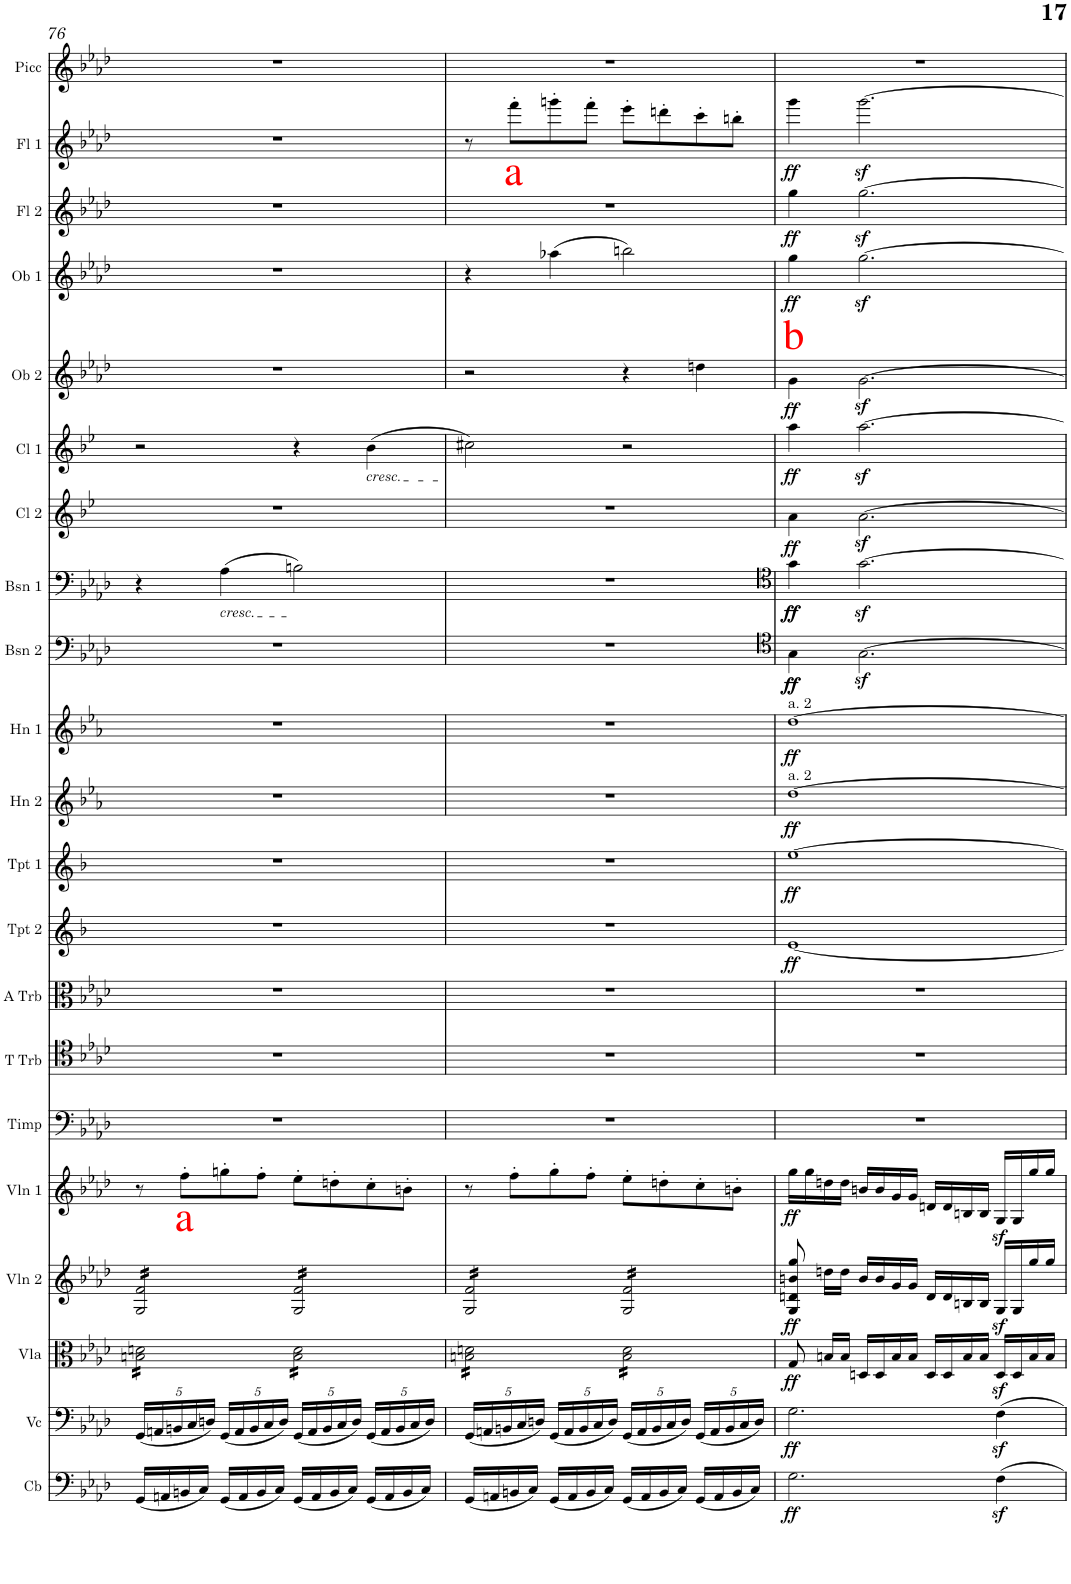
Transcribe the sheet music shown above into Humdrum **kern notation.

**kern	**dynam	**kern	**dynam	**kern	**dynam	**kern	**dynam	**kern	**text	**dynam	**kern	**kern	**kern	**kern	**dynam	**kern	**dynam	**kern	**dynam	**kern	**dynam	**kern	**dynam	**kern	**dynam	**kern	**dynam	**kern	**dynam	**kern	**dynam	**kern	**text	**dynam	**kern	**dynam	**kern	**text	**dynam	**kern
*part21	*part21	*part20	*part20	*part19	*part19	*part18	*part18	*part17	*part17	*part17	*part16	*part15	*part14	*part13	*part13	*part12	*part12	*part11	*part11	*part10	*part10	*part9	*part9	*part8	*part8	*part7	*part7	*part6	*part6	*part5	*part5	*part4	*part4	*part4	*part3	*part3	*part2	*part2	*part2	*part1
*staff21	*staff21	*staff20	*staff20	*staff19	*staff19	*staff18	*staff18	*staff17	*staff17	*staff17	*staff16	*staff15	*staff14	*staff13	*staff13	*staff12	*staff12	*staff11	*staff11	*staff10	*staff10	*staff9	*staff9	*staff8	*staff8	*staff7	*staff7	*staff6	*staff6	*staff5	*staff5	*staff4	*staff4	*staff4	*staff3	*staff3	*staff2	*staff2	*staff2	*staff1
*I"Contrabass	*	*I"Violoncello	*	*I"Viola	*	*I"Violin 2	*	*I"Violin 1	*	*	*I"Timpani	*I"Tenor Trombone	*I"Alto Trombone	*I"Eb Trumpet 2	*	*I"Eb Trumpet 1	*	*I"F Horn 2	*	*I"F Horn 1	*	*I"Bassoon 2	*	*I"Bassoon 1	*	*I"Bb Clarinet 2	*	*I"Bb Clarinet 1	*	*I"Oboe 2	*	*I"Oboe 1	*	*	*I"Flute 2	*	*I"Flute 1	*	*	*I"Piccolo
*I'Cb	*	*I'Vc	*	*I'Vla	*	*I'Vln 2	*	*I'Vln 1	*	*	*I'Timp	*I'T Trb	*I'A Trb	*I'Tpt 2	*	*I'Tpt 1	*	*I'Hn 2	*	*I'Hn 1	*	*I'Bsn 2	*	*I'Bsn 1	*	*I'Cl 2	*	*I'Cl 1	*	*I'Ob 2	*	*I'Ob 1	*	*	*I'Fl 2	*	*I'Fl 1	*	*	*I'Picc
!!LO:PB:g=z
*clefF4	*	*clefF4	*	*clefC3	*	*clefG2	*	*clefG2	*	*	*clefF4	*clefC4	*clefC3	*clefG2	*	*clefG2	*	*clefG2	*	*clefG2	*	*clefF4	*	*clefF4	*	*clefG2	*	*clefG2	*	*clefG2	*	*clefG2	*	*	*clefG2	*	*clefG2	*	*	*clefG2
*Trd7c12	*	*	*	*	*	*	*	*	*	*	*	*	*	*Trd-2c-3	*	*Trd-2c-3	*	*Trd4c7	*	*Trd4c7	*	*	*	*	*	*Trd1c2	*	*Trd1c2	*	*	*	*	*	*	*	*	*	*	*	*Trd-7c-12
*k[b-e-a-d-]	*	*k[b-e-a-d-]	*	*k[b-e-a-d-]	*	*k[b-e-a-d-]	*	*k[b-e-a-d-]	*	*	*k[b-e-a-d-]	*k[b-e-a-d-]	*k[b-e-a-d-]	*k[b-]	*	*k[b-]	*	*k[b-e-a-]	*	*k[b-e-a-]	*	*k[b-e-a-d-]	*	*k[b-e-a-d-]	*	*k[b-e-]	*	*k[b-e-]	*	*k[b-e-a-d-]	*	*k[b-e-a-d-]	*	*	*k[b-e-a-d-]	*	*k[b-e-a-d-]	*	*	*k[b-e-a-d-]
*M4/4	*	*M4/4	*	*M4/4	*	*M4/4	*	*M4/4	*	*	*M4/4	*M4/4	*M4/4	*M4/4	*	*M4/4	*	*M4/4	*	*M4/4	*	*M4/4	*	*M4/4	*	*M4/4	*	*M4/4	*	*M4/4	*	*M4/4	*	*	*M4/4	*	*M4/4	*	*	*M4/4
*met(c)	*	*met(c)	*	*met(c)	*	*met(c)	*	*met(c)	*	*	*met(c)	*met(c)	*met(c)	*met(c)	*	*met(c)	*	*met(c)	*	*met(c)	*	*met(c)	*	*met(c)	*	*met(c)	*	*met(c)	*	*met(c)	*	*met(c)	*	*	*met(c)	*	*met(c)	*	*	*met(c)
*	*	*Xbrackettup	*	*	*	*	*	*	*	*	*	*	*	*	*	*	*	*	*	*	*	*	*	*	*	*	*	*	*	*	*	*	*	*	*	*	*	*	*	*
=76	=76	=76	=76	=76	=76	=76	=76	=76	=76	=76	=76	=76	=76	=76	=76	=76	=76	=76	=76	=76	=76	=76	=76	=76	=76	=76	=76	=76	=76	=76	=76	=76	=76	=76	=76	=76	=76	=76	=76	=76
*	*	*	*	*tremolo	*	*	*	*	*	*	*	*	*	*	*	*	*	*	*	*	*	*	*	*	*	*	*	*	*	*	*	*	*	*	*	*	*	*	*	*
*	*	*	*	*	*	*tremolo	*	*	*	*	*	*	*	*	*	*	*	*	*	*	*	*	*	*	*	*	*	*	*	*	*	*	*	*	*	*	*	*	*	*
(16GG/LL	.	(20GG/LL	.	16Bn\ 16dn\LL	.	16G/ 16f/LL	.	8r	.	.	1r	1r	1r	1r	.	1r	.	1r	.	1r	.	1r	.	4r	.	1r	.	2r	.	1r	.	1r	.	.	1r	.	1r	.	.	1r
.	.	20AAn/	.	.	.	.	.	.	.	.	.	.	.	.	.	.	.	.	.	.	.	.	.	.	.	.	.	.	.	.	.	.	.	.	.	.	.	.	.	.
16AAn/	.	.	.	16Bn\ 16dn\	.	16G/ 16f/	.	.	.	.	.	.	.	.	.	.	.	.	.	.	.	.	.	.	.	.	.	.	.	.	.	.	.	.	.	.	.	.	.	.
.	.	20BBn/	.	.	.	.	.	.	.	.	.	.	.	.	.	.	.	.	.	.	.	.	.	.	.	.	.	.	.	.	.	.	.	.	.	.	.	.	.	.
!	!	!	!	!	!	!	!	!	!LO:LY:b:color=#FF0000	!	!	!	!	!	!	!	!	!	!	!	!	!	!	!	!	!	!	!	!	!	!	!	!	!	!	!	!	!	!	!
16BBn/	.	.	.	16Bn\ 16dn\	.	16G/ 16f/	.	8ff'\L	a	.	.	.	.	.	.	.	.	.	.	.	.	.	.	.	.	.	.	.	.	.	.	.	.	.	.	.	.	.	.	.
.	.	20C/	.	.	.	.	.	.	.	.	.	.	.	.	.	.	.	.	.	.	.	.	.	.	.	.	.	.	.	.	.	.	.	.	.	.	.	.	.	.
16C/JJ)	.	.	.	16Bn\ 16dn\	.	16G/ 16f/	.	.	.	.	.	.	.	.	.	.	.	.	.	.	.	.	.	.	.	.	.	.	.	.	.	.	.	.	.	.	.	.	.	.
.	.	20Dn/JJ)	.	.	.	.	.	.	.	.	.	.	.	.	.	.	.	.	.	.	.	.	.	.	.	.	.	.	.	.	.	.	.	.	.	.	.	.	.	.
!	!	!	!	!	!	!	!	!	!	!	!	!	!	!	!	!	!	!	!	!	!	!	!	!LO:TX:b:i:t=cresc.	!	!	!	!	!	!	!	!	!	!	!	!	!	!	!	!
(16GG/LL	.	(20GG/LL	.	16Bn\ 16dn\	.	16G/ 16f/	.	8ggn'\	.	.	.	.	.	.	.	.	.	.	.	.	.	.	.	(4A-\	.	.	.	.	.	.	.	.	.	.	.	.	.	.	.	.
.	.	20AA/	.	.	.	.	.	.	.	.	.	.	.	.	.	.	.	.	.	.	.	.	.	.	.	.	.	.	.	.	.	.	.	.	.	.	.	.	.	.
16AA/	.	.	.	16Bn\ 16dn\	.	16G/ 16f/	.	.	.	.	.	.	.	.	.	.	.	.	.	.	.	.	.	.	.	.	.	.	.	.	.	.	.	.	.	.	.	.	.	.
.	.	20BB/	.	.	.	.	.	.	.	.	.	.	.	.	.	.	.	.	.	.	.	.	.	.	.	.	.	.	.	.	.	.	.	.	.	.	.	.	.	.
16BB/	.	.	.	16Bn\ 16dn\	.	16G/ 16f/	.	8ff'\J	.	.	.	.	.	.	.	.	.	.	.	.	.	.	.	.	.	.	.	.	.	.	.	.	.	.	.	.	.	.	.	.
.	.	20C/	.	.	.	.	.	.	.	.	.	.	.	.	.	.	.	.	.	.	.	.	.	.	.	.	.	.	.	.	.	.	.	.	.	.	.	.	.	.
16C/JJ)	.	.	.	16Bn\ 16dn\JJ	.	16G/ 16f/JJ	.	.	.	.	.	.	.	.	.	.	.	.	.	.	.	.	.	.	.	.	.	.	.	.	.	.	.	.	.	.	.	.	.	.
.	.	20D/JJ)	.	.	.	.	.	.	.	.	.	.	.	.	.	.	.	.	.	.	.	.	.	.	.	.	.	.	.	.	.	.	.	.	.	.	.	.	.	.
(16GG/LL	.	(20GG/LL	.	16B\ 16d\LL	.	16G/ 16f/LL	.	8ee-'\L	.	.	.	.	.	.	.	.	.	.	.	.	.	.	.	2Bn\)	.	.	.	4r	.	.	.	.	.	.	.	.	.	.	.	.
.	.	20AA/	.	.	.	.	.	.	.	.	.	.	.	.	.	.	.	.	.	.	.	.	.	.	.	.	.	.	.	.	.	.	.	.	.	.	.	.	.	.
16AA/	.	.	.	16B\ 16d\	.	16G/ 16f/	.	.	.	.	.	.	.	.	.	.	.	.	.	.	.	.	.	.	.	.	.	.	.	.	.	.	.	.	.	.	.	.	.	.
.	.	20BB/	.	.	.	.	.	.	.	.	.	.	.	.	.	.	.	.	.	.	.	.	.	.	.	.	.	.	.	.	.	.	.	.	.	.	.	.	.	.
16BB/	.	.	.	16B\ 16d\	.	16G/ 16f/	.	8ddn'\	.	.	.	.	.	.	.	.	.	.	.	.	.	.	.	.	.	.	.	.	.	.	.	.	.	.	.	.	.	.	.	.
.	.	20C/	.	.	.	.	.	.	.	.	.	.	.	.	.	.	.	.	.	.	.	.	.	.	.	.	.	.	.	.	.	.	.	.	.	.	.	.	.	.
16C/JJ)	.	.	.	16B\ 16d\	.	16G/ 16f/	.	.	.	.	.	.	.	.	.	.	.	.	.	.	.	.	.	.	.	.	.	.	.	.	.	.	.	.	.	.	.	.	.	.
.	.	20D/JJ)	.	.	.	.	.	.	.	.	.	.	.	.	.	.	.	.	.	.	.	.	.	.	.	.	.	.	.	.	.	.	.	.	.	.	.	.	.	.
!	!	!	!	!	!	!	!	!	!	!	!	!	!	!	!	!	!	!	!	!	!	!	!	!	!	!	!	!LO:TX:b:i:t=cresc.	!	!	!	!	!	!	!	!	!	!	!	!
(16GG/LL	.	(20GG/LL	.	16B\ 16d\	.	16G/ 16f/	.	8cc'\	.	.	.	.	.	.	.	.	.	.	.	.	.	.	.	.	.	.	.	(4b-\	.	.	.	.	.	.	.	.	.	.	.	.
.	.	20AA/	.	.	.	.	.	.	.	.	.	.	.	.	.	.	.	.	.	.	.	.	.	.	.	.	.	.	.	.	.	.	.	.	.	.	.	.	.	.
16AA/	.	.	.	16B\ 16d\	.	16G/ 16f/	.	.	.	.	.	.	.	.	.	.	.	.	.	.	.	.	.	.	.	.	.	.	.	.	.	.	.	.	.	.	.	.	.	.
.	.	20BB/	.	.	.	.	.	.	.	.	.	.	.	.	.	.	.	.	.	.	.	.	.	.	.	.	.	.	.	.	.	.	.	.	.	.	.	.	.	.
16BB/	.	.	.	16B\ 16d\	.	16G/ 16f/	.	8bn'\J	.	.	.	.	.	.	.	.	.	.	.	.	.	.	.	.	.	.	.	.	.	.	.	.	.	.	.	.	.	.	.	.
.	.	20C/	.	.	.	.	.	.	.	.	.	.	.	.	.	.	.	.	.	.	.	.	.	.	.	.	.	.	.	.	.	.	.	.	.	.	.	.	.	.
16C/JJ)	.	.	.	16B\ 16d\JJ	.	16G/ 16f/JJ	.	.	.	.	.	.	.	.	.	.	.	.	.	.	.	.	.	.	.	.	.	.	.	.	.	.	.	.	.	.	.	.	.	.
.	.	20D/JJ)	.	.	.	.	.	.	.	.	.	.	.	.	.	.	.	.	.	.	.	.	.	.	.	.	.	.	.	.	.	.	.	.	.	.	.	.	.	.
=77	=77	=77	=77	=77	=77	=77	=77	=77	=77	=77	=77	=77	=77	=77	=77	=77	=77	=77	=77	=77	=77	=77	=77	=77	=77	=77	=77	=77	=77	=77	=77	=77	=77	=77	=77	=77	=77	=77	=77	=77
(16GG/LL	.	(20GG/LL	.	16Bn\ 16dn\LL	.	16G/ 16f/LL	.	8r	.	.	1r	1r	1r	1r	.	1r	.	1r	.	1r	.	1r	.	1r	.	1r	.	2cc#X\)	.	2r	.	4r	.	.	1r	.	8r	.	.	1r
.	.	20AAn/	.	.	.	.	.	.	.	.	.	.	.	.	.	.	.	.	.	.	.	.	.	.	.	.	.	.	.	.	.	.	.	.	.	.	.	.	.	.
16AAn/	.	.	.	16Bn\ 16dn\	.	16G/ 16f/	.	.	.	.	.	.	.	.	.	.	.	.	.	.	.	.	.	.	.	.	.	.	.	.	.	.	.	.	.	.	.	.	.	.
.	.	20BBn/	.	.	.	.	.	.	.	.	.	.	.	.	.	.	.	.	.	.	.	.	.	.	.	.	.	.	.	.	.	.	.	.	.	.	.	.	.	.
!	!	!	!	!	!	!	!	!	!	!	!	!	!	!	!	!	!	!	!	!	!	!	!	!	!	!	!	!	!	!	!	!	!	!	!	!	!	!LO:LY:b:color=#FF0000	!	!
16BBn/	.	.	.	16Bn\ 16dn\	.	16G/ 16f/	.	8ff'\L	.	.	.	.	.	.	.	.	.	.	.	.	.	.	.	.	.	.	.	.	.	.	.	.	.	.	.	.	8fff'\L	a	.	.
.	.	20C/	.	.	.	.	.	.	.	.	.	.	.	.	.	.	.	.	.	.	.	.	.	.	.	.	.	.	.	.	.	.	.	.	.	.	.	.	.	.
16C/JJ)	.	.	.	16Bn\ 16dn\	.	16G/ 16f/	.	.	.	.	.	.	.	.	.	.	.	.	.	.	.	.	.	.	.	.	.	.	.	.	.	.	.	.	.	.	.	.	.	.
.	.	20Dn/JJ)	.	.	.	.	.	.	.	.	.	.	.	.	.	.	.	.	.	.	.	.	.	.	.	.	.	.	.	.	.	.	.	.	.	.	.	.	.	.
(16GG/LL	.	(20GG/LL	.	16Bn\ 16dn\	.	16G/ 16f/	.	8gg'\	.	.	.	.	.	.	.	.	.	.	.	.	.	.	.	.	.	.	.	.	.	.	.	(4aa-X\	.	.	.	.	8gggn'\	.	.	.
.	.	20AA/	.	.	.	.	.	.	.	.	.	.	.	.	.	.	.	.	.	.	.	.	.	.	.	.	.	.	.	.	.	.	.	.	.	.	.	.	.	.
16AA/	.	.	.	16Bn\ 16dn\	.	16G/ 16f/	.	.	.	.	.	.	.	.	.	.	.	.	.	.	.	.	.	.	.	.	.	.	.	.	.	.	.	.	.	.	.	.	.	.
.	.	20BB/	.	.	.	.	.	.	.	.	.	.	.	.	.	.	.	.	.	.	.	.	.	.	.	.	.	.	.	.	.	.	.	.	.	.	.	.	.	.
16BB/	.	.	.	16Bn\ 16dn\	.	16G/ 16f/	.	8ff'\J	.	.	.	.	.	.	.	.	.	.	.	.	.	.	.	.	.	.	.	.	.	.	.	.	.	.	.	.	8fff'\J	.	.	.
.	.	20C/	.	.	.	.	.	.	.	.	.	.	.	.	.	.	.	.	.	.	.	.	.	.	.	.	.	.	.	.	.	.	.	.	.	.	.	.	.	.
16C/JJ)	.	.	.	16Bn\ 16dn\JJ	.	16G/ 16f/JJ	.	.	.	.	.	.	.	.	.	.	.	.	.	.	.	.	.	.	.	.	.	.	.	.	.	.	.	.	.	.	.	.	.	.
.	.	20D/JJ)	.	.	.	.	.	.	.	.	.	.	.	.	.	.	.	.	.	.	.	.	.	.	.	.	.	.	.	.	.	.	.	.	.	.	.	.	.	.
(16GG/LL	.	(20GG/LL	.	16B\ 16d\LL	.	16G/ 16f/LL	.	8ee-'\L	.	.	.	.	.	.	.	.	.	.	.	.	.	.	.	.	.	.	.	2r	.	4r	.	2bbn\)	.	.	.	.	8eee-'\L	.	.	.
.	.	20AA/	.	.	.	.	.	.	.	.	.	.	.	.	.	.	.	.	.	.	.	.	.	.	.	.	.	.	.	.	.	.	.	.	.	.	.	.	.	.
16AA/	.	.	.	16B\ 16d\	.	16G/ 16f/	.	.	.	.	.	.	.	.	.	.	.	.	.	.	.	.	.	.	.	.	.	.	.	.	.	.	.	.	.	.	.	.	.	.
.	.	20BB/	.	.	.	.	.	.	.	.	.	.	.	.	.	.	.	.	.	.	.	.	.	.	.	.	.	.	.	.	.	.	.	.	.	.	.	.	.	.
16BB/	.	.	.	16B\ 16d\	.	16G/ 16f/	.	8ddn'\	.	.	.	.	.	.	.	.	.	.	.	.	.	.	.	.	.	.	.	.	.	.	.	.	.	.	.	.	8dddn'\	.	.	.
.	.	20C/	.	.	.	.	.	.	.	.	.	.	.	.	.	.	.	.	.	.	.	.	.	.	.	.	.	.	.	.	.	.	.	.	.	.	.	.	.	.
16C/JJ)	.	.	.	16B\ 16d\	.	16G/ 16f/	.	.	.	.	.	.	.	.	.	.	.	.	.	.	.	.	.	.	.	.	.	.	.	.	.	.	.	.	.	.	.	.	.	.
.	.	20D/JJ)	.	.	.	.	.	.	.	.	.	.	.	.	.	.	.	.	.	.	.	.	.	.	.	.	.	.	.	.	.	.	.	.	.	.	.	.	.	.
(16GG/LL	.	(20GG/LL	.	16B\ 16d\	.	16G/ 16f/	.	8cc'\	.	.	.	.	.	.	.	.	.	.	.	.	.	.	.	.	.	.	.	.	.	4ddn\	.	.	.	.	.	.	8ccc'\	.	.	.
.	.	20AA/	.	.	.	.	.	.	.	.	.	.	.	.	.	.	.	.	.	.	.	.	.	.	.	.	.	.	.	.	.	.	.	.	.	.	.	.	.	.
16AA/	.	.	.	16B\ 16d\	.	16G/ 16f/	.	.	.	.	.	.	.	.	.	.	.	.	.	.	.	.	.	.	.	.	.	.	.	.	.	.	.	.	.	.	.	.	.	.
.	.	20BB/	.	.	.	.	.	.	.	.	.	.	.	.	.	.	.	.	.	.	.	.	.	.	.	.	.	.	.	.	.	.	.	.	.	.	.	.	.	.
16BB/	.	.	.	16B\ 16d\	.	16G/ 16f/	.	8bn'\J	.	.	.	.	.	.	.	.	.	.	.	.	.	.	.	.	.	.	.	.	.	.	.	.	.	.	.	.	8bbn'\J	.	.	.
.	.	20C/	.	.	.	.	.	.	.	.	.	.	.	.	.	.	.	.	.	.	.	.	.	.	.	.	.	.	.	.	.	.	.	.	.	.	.	.	.	.
16C/JJ)	.	.	.	16B\ 16d\JJ	.	16G/ 16f/JJ	.	.	.	.	.	.	.	.	.	.	.	.	.	.	.	.	.	.	.	.	.	.	.	.	.	.	.	.	.	.	.	.	.	.
*	*	*	*	*	*	*Xtremolo	*	*	*	*	*	*	*	*	*	*	*	*	*	*	*	*	*	*	*	*	*	*	*	*	*	*	*	*	*	*	*	*	*	*
*	*	*	*	*Xtremolo	*	*	*	*	*	*	*	*	*	*	*	*	*	*	*	*	*	*	*	*	*	*	*	*	*	*	*	*	*	*	*	*	*	*	*	*
.	.	20D/JJ)	.	.	.	.	.	.	.	.	.	.	.	.	.	.	.	.	.	.	.	.	.	.	.	.	.	.	.	.	.	.	.	.	.	.	.	.	.	.
=78	=78	=78	=78	=78	=78	=78	=78	=78	=78	=78	=78	=78	=78	=78	=78	=78	=78	=78	=78	=78	=78	=78	=78	=78	=78	=78	=78	=78	=78	=78	=78	=78	=78	=78	=78	=78	=78	=78	=78	=78
*	*	*	*	*	*	*	*	*	*	*	*	*	*	*	*	*	*	*	*	*	*	*clefC4	*	*clefC4	*	*	*	*	*	*	*	*	*	*	*	*	*	*	*	*
!	!	!	!	!	!	!	!	!	!	!	!	!	!	!	!	!	!	!	!	!LO:TX:a:t=a. 2	!	!	!	!	!	!	!	!	!	!	!	!	!	!	!	!	!	!	!	!
!	!	!	!	!	!	!	!	!	!	!	!	!	!	!	!	!	!	!LO:TX:a:t=a. 2	!	!	!	!	!	!	!	!	!	!	!	!	!	!	!	!	!	!	!	!	!	!
!	!LO:DY:b	!	!LO:DY:b	!	!LO:DY:b	!	!LO:DY:b	!	!	!LO:DY:b	!	!	!	!	!LO:DY:b	!	!LO:DY:b	!	!LO:DY:b	!	!LO:DY:b	!	!LO:DY:b	!	!	!	!	!	!	!	!	!	!LO:LY:b:color=#FF0000	!	!	!	!	!	!	!
!	!	!	!	!	!	!	!	!	!	!	!	!	!	!	!	!	!	!	!	!	!	!	!LO:DY:n=1:b	!	!LO:DY:b	!	!	!	!	!	!	!	!	!	!	!	!	!	!	!
!	!	!	!	!	!	!	!	!	!	!	!	!	!	!	!	!	!	!	!	!	!	!	!	!	!LO:DY:n=1:b	!	!LO:DY:b	!	!LO:DY:b	!	!LO:DY:b	!	!	!LO:DY:b	!	!LO:DY:b	!	!	!LO:DY:b	!
2.G\	ff	2.G\	ff	8G/	ff	8G/ 8dn/ 8bn/ 8gg/	ff	16gg\LL	.	ff	1r	1r	1r	[1e	ff	[1ee	ff	[1dd	ff	[1dd	ff	4G\	ff ff	4g\	ff ff	4a\	ff	4aa\	ff	4g\	ff	4gg\	b	ff	4gg\	ff	4ggg\	.	ff	1r
.	.	.	.	.	.	.	.	16gg\	.	.	.	.	.	.	.	.	.	.	.	.	.	.	.	.	.	.	.	.	.	.	.	.	.	.	.	.	.	.	.	.
.	.	.	.	16Bn/LL	.	16ddn\LL	.	16ddn\	.	.	.	.	.	.	.	.	.	.	.	.	.	.	.	.	.	.	.	.	.	.	.	.	.	.	.	.	.	.	.	.
.	.	.	.	16B/JJ	.	16dd\JJ	.	16dd\JJ	.	.	.	.	.	.	.	.	.	.	.	.	.	.	.	.	.	.	.	.	.	.	.	.	.	.	.	.	.	.	.	.
.	.	.	.	16Dn/LL	.	16b/LL	.	16bn/LL	.	.	.	.	.	.	.	.	.	.	.	.	.	[2.Gz<\	.	[2.gz<\	.	[2.az<\	.	[2.aaz<\	.	[2.gz<\	.	[2.ggz<\	.	.	[2.ggz<\	.	[2.gggz<\	.	.	.
.	.	.	.	16D/	.	16b/	.	16b/	.	.	.	.	.	.	.	.	.	.	.	.	.	.	.	.	.	.	.	.	.	.	.	.	.	.	.	.	.	.	.	.
.	.	.	.	16B/	.	16g/	.	16g/	.	.	.	.	.	.	.	.	.	.	.	.	.	.	.	.	.	.	.	.	.	.	.	.	.	.	.	.	.	.	.	.
.	.	.	.	16B/JJ	.	16g/JJ	.	16g/JJ	.	.	.	.	.	.	.	.	.	.	.	.	.	.	.	.	.	.	.	.	.	.	.	.	.	.	.	.	.	.	.	.
.	.	.	.	16D/LL	.	16d/LL	.	16dn/LL	.	.	.	.	.	.	.	.	.	.	.	.	.	.	.	.	.	.	.	.	.	.	.	.	.	.	.	.	.	.	.	.
.	.	.	.	16D/	.	16d/	.	16d/	.	.	.	.	.	.	.	.	.	.	.	.	.	.	.	.	.	.	.	.	.	.	.	.	.	.	.	.	.	.	.	.
.	.	.	.	16B/	.	16Bn/	.	16Bn/	.	.	.	.	.	.	.	.	.	.	.	.	.	.	.	.	.	.	.	.	.	.	.	.	.	.	.	.	.	.	.	.
.	.	.	.	16B/JJ	.	16B/JJ	.	16B/JJ	.	.	.	.	.	.	.	.	.	.	.	.	.	.	.	.	.	.	.	.	.	.	.	.	.	.	.	.	.	.	.	.
4Fz<\	.	4Fz<\	.	16Dz</LL	.	16Gz</LL	.	16Gz</LL	.	.	.	.	.	.	.	.	.	.	.	.	.	.	.	.	.	.	.	.	.	.	.	.	.	.	.	.	.	.	.	.
.	.	.	.	16D/	.	16G/	.	16G/	.	.	.	.	.	.	.	.	.	.	.	.	.	.	.	.	.	.	.	.	.	.	.	.	.	.	.	.	.	.	.	.
.	.	.	.	16B/	.	16gg/	.	16gg/	.	.	.	.	.	.	.	.	.	.	.	.	.	.	.	.	.	.	.	.	.	.	.	.	.	.	.	.	.	.	.	.
.	.	.	.	16B/JJ	.	16gg/JJ	.	16gg/JJ	.	.	.	.	.	.	.	.	.	.	.	.	.	.	.	.	.	.	.	.	.	.	.	.	.	.	.	.	.	.	.	.
=	=	=	=	=	=	=	=	=	=	=	=	=	=	=	=	=	=	=	=	=	=	=	=	=	=	=	=	=	=	=	=	=	=	=	=	=	=	=	=	=
*-	*-	*-	*-	*-	*-	*-	*-	*-	*-	*-	*-	*-	*-	*-	*-	*-	*-	*-	*-	*-	*-	*-	*-	*-	*-	*-	*-	*-	*-	*-	*-	*-	*-	*-	*-	*-	*-	*-	*-	*-
